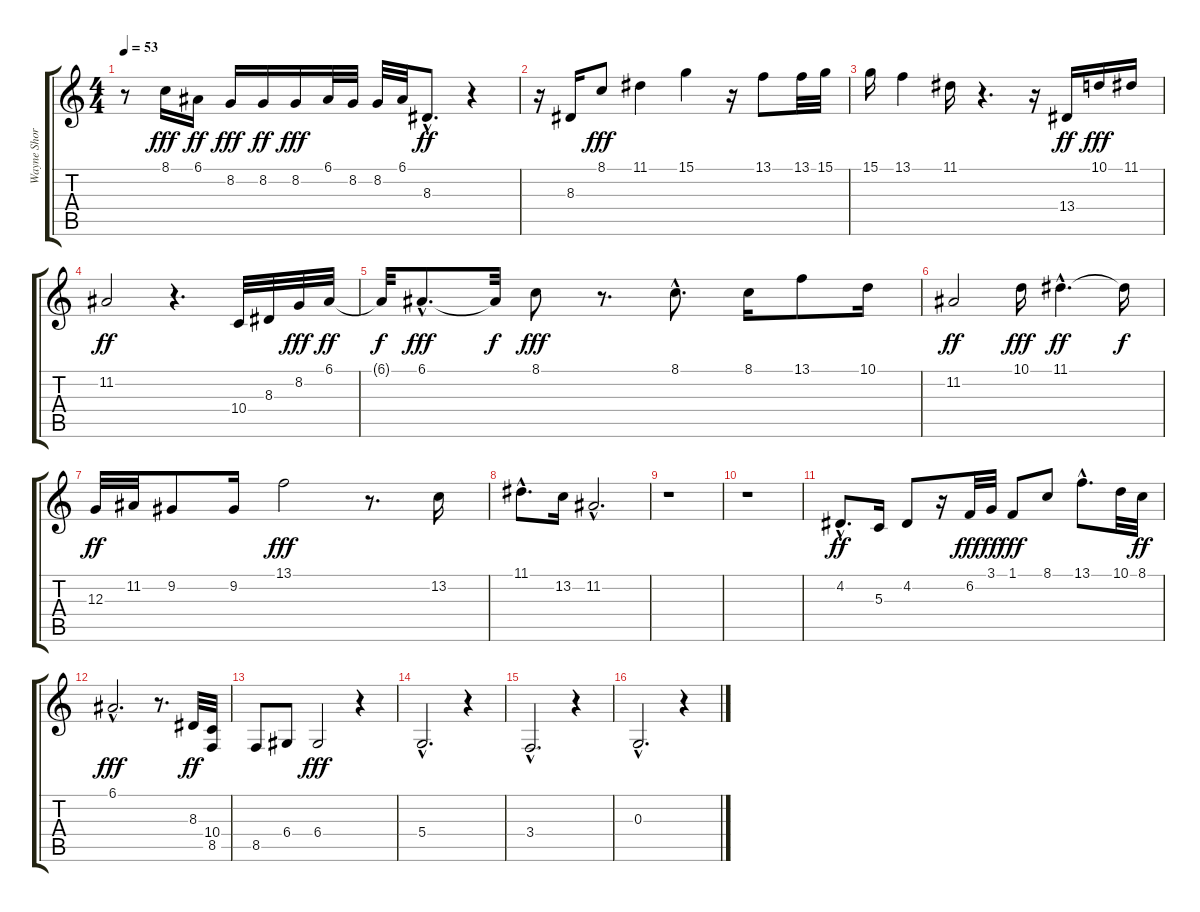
\track ("Wayne Shorter" "Wayne Shor") {instrument tenorsax}
\staff {score tabs}
\tuning (E4 B3 G3 D3 A2 E2) {hide}
\ts (4 4)
\tempo 53
\clef g2
\ks c
r.8{dy ff} 8.1.16{dy fff} 6.1.16{dy ff} 8.2.16{dy fff} 8.2.16{dy ff} 8.2.16{dy fff} 6.1.32 8.2.32 8.2.32 6.1.32 8.3{hac}.8{d dy ff} r.4 |
r.16 8.3.16 8.1.8{dy fff} 11.1.4 15.1.4 r.16 13.1.8 13.1.32 15.1.32 |
15.1.16 13.1.4 11.1.16 r.4{d} r.16 13.4.16{dy ff} 10.1.16{dy fff} 11.1.16 |
11.2.2{dy ff} r.4{d} 10.4.32 8.3.32 8.2.32{dy fff} 6.1.32{dy ff} |
6.1{t}.32{dy f} 6.1{hac}.8{d dy fff} 6.1{t}.32{dy f} 8.1.8{dy fff} r.8{d} 8.1{hac}.8{d} 8.1.16 13.1.8 10.1.16 |
11.2.2{dy ff} 10.1.16{dy fff} 11.1{hac}.4{d dy ff} 11.1{t}.16{dy f} |
12.3.32{dy ff} 11.2.32 9.2.8 9.2.16 13.1.2{dy fff} r.8{d} 13.2.16 |
11.1{hac}.8{d} 13.2.16 11.2{hac}.2{d} |
r.1 |
r.1 |
4.2{hac}.8{d dy ff} 5.3.16 4.2.8 r.16 6.2.32{dy fff} 3.1.32{dy ff} 1.1.8{dy fff} 8.1.8 13.1{hac}.8{d} 10.1.32 8.1.32{dy ff} |
6.1{hac}.2{d dy fff} r.8{d} 8.3.32{dy ff} (10.4 8.5).32 |
8.5.8 6.4.8 6.4.2{dy fff} r.4 |
5.4{hac}.2{d} r.4 |
3.4{hac}.2{d} r.4 |
0.3{hac}.2{d} r.4
